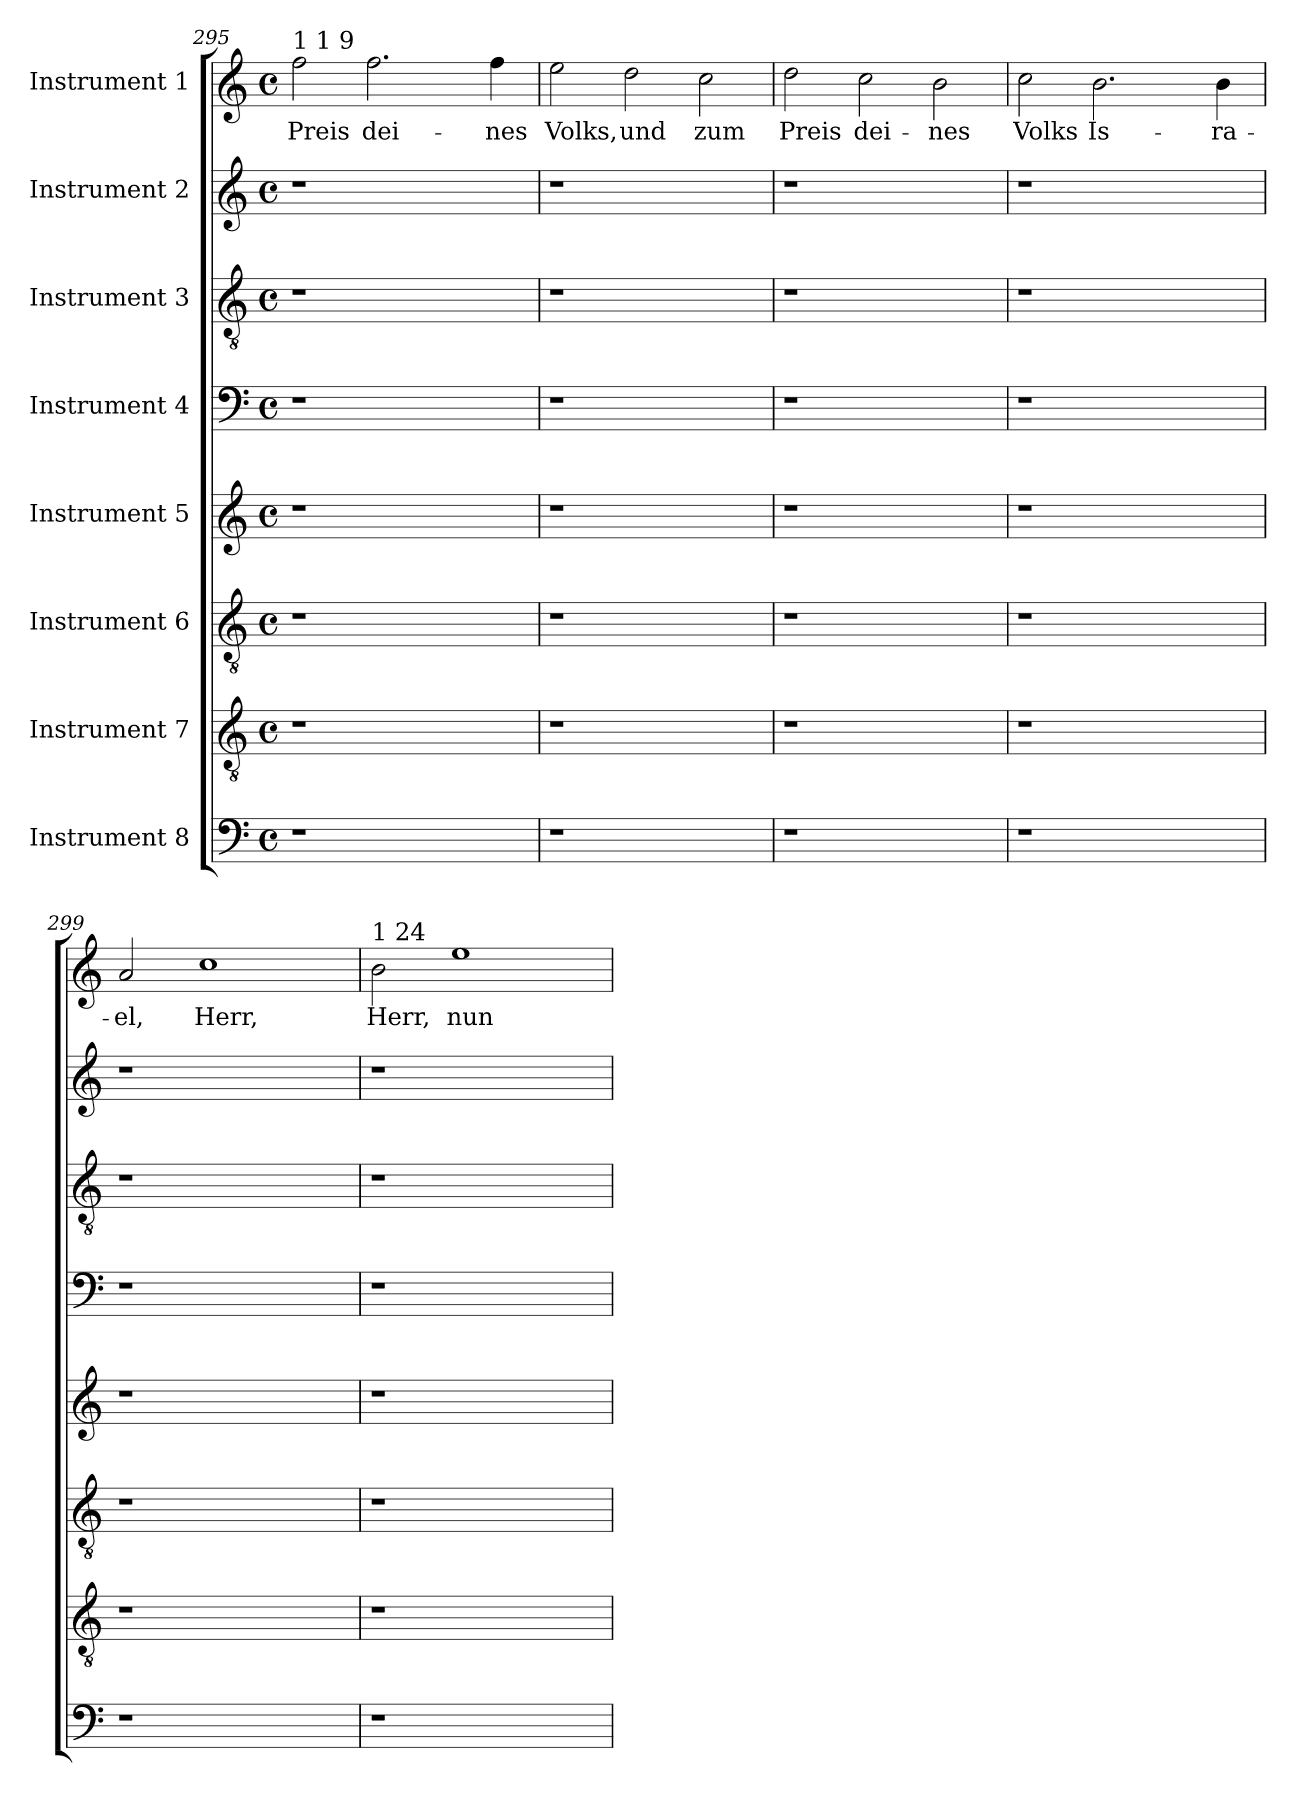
**kern	**kern	**kern	**kern	**kern	**kern	**kern	**kern	**text
*part8	*part7	*part6	*part5	*part4	*part3	*part2	*part1	*part1
*staff8	*staff7	*staff6	*staff5	*staff4	*staff3	*staff2	*staff1	*staff1
*I"Instrument 8	*I"Instrument 7	*I"Instrument 6	*I"Instrument 5	*I"Instrument 4	*I"Instrument 3	*I"Instrument 2	*I"Instrument 1	*
!!LO:LB:g=z
*clefF4	*clefGv2	*clefGv2	*clefG2	*clefF4	*clefGv2	*clefG2	*clefG2	*
*M4/4	*M4/4	*M4/4	*M4/4	*M4/4	*M4/4	*M4/4	*M4/4	*
*met(c)	*met(c)	*met(c)	*met(c)	*met(c)	*met(c)	*met(c)	*met(c)	*
=295	=295	=295	=295	=295	=295	=295	=295	=295
!	!	!	!	!	!	!	!LO:TX:a:t=1 1 9	!
!	!	!	!	!	!	!	!	!LO:LY:b:cj
1r	1r	1r	1r	1r	1r	1r	2ff\	Preis
!	!	!	!	!	!	!	!	!LO:LY:b:cj
.	.	.	.	.	.	.	2.ff\	dei-
2ryy	2ryy	2ryy	2ryy	2ryy	2ryy	2ryy	.	.
!	!	!	!	!	!	!	!	!LO:LY:b:cj
.	.	.	.	.	.	.	4ff\	-nes
=296	=296	=296	=296	=296	=296	=296	=296	=296
!	!	!	!	!	!	!	!	!LO:LY:b:cj
1r	1r	1r	1r	1r	1r	1r	2ee\	Volks,
!	!	!	!	!	!	!	!	!LO:LY:b:cj
.	.	.	.	.	.	.	2dd\	und
!	!	!	!	!	!	!	!	!LO:LY:b:cj
2ryy	2ryy	2ryy	2ryy	2ryy	2ryy	2ryy	2cc\	zum
=297	=297	=297	=297	=297	=297	=297	=297	=297
!	!	!	!	!	!	!	!	!LO:LY:b:cj
1r	1r	1r	1r	1r	1r	1r	2dd\	Preis
!	!	!	!	!	!	!	!	!LO:LY:b:cj
.	.	.	.	.	.	.	2cc\	dei-
!	!	!	!	!	!	!	!	!LO:LY:b:cj
2ryy	2ryy	2ryy	2ryy	2ryy	2ryy	2ryy	2b\	-nes
=298	=298	=298	=298	=298	=298	=298	=298	=298
!	!	!	!	!	!	!	!	!LO:LY:b:cj
1r	1r	1r	1r	1r	1r	1r	2cc\	Volks
!	!	!	!	!	!	!	!	!LO:LY:b:cj
.	.	.	.	.	.	.	2.b\	Is-
2ryy	2ryy	2ryy	2ryy	2ryy	2ryy	2ryy	.	.
!	!	!	!	!	!	!	!	!LO:LY:b:cj
.	.	.	.	.	.	.	4b\	-ra-
=299	=299	=299	=299	=299	=299	=299	=299	=299
!	!	!	!	!	!	!	!	!LO:LY:b:cj
1r	1r	1r	1r	1r	1r	1r	2a/	-el,
!	!	!	!	!	!	!	!	!LO:LY:b:cj
.	.	.	.	.	.	.	1cc	Herr,
2ryy	2ryy	2ryy	2ryy	2ryy	2ryy	2ryy	.	.
!!LO:LB:g=z
=300	=300	=300	=300	=300	=300	=300	=300	=300
!	!	!	!	!	!	!	!LO:TX:a:t=1 24	!
!	!	!	!	!	!	!	!	!LO:LY:b:cj
1r	1r	1r	1r	1r	1r	1r	2b\	Herr,
!	!	!	!	!	!	!	!	!LO:LY:b:cj
.	.	.	.	.	.	.	1ee	nun
2ryy	2ryy	2ryy	2ryy	2ryy	2ryy	2ryy	.	.
=	=	=	=	=	=	=	=	=
*-	*-	*-	*-	*-	*-	*-	*-	*-
